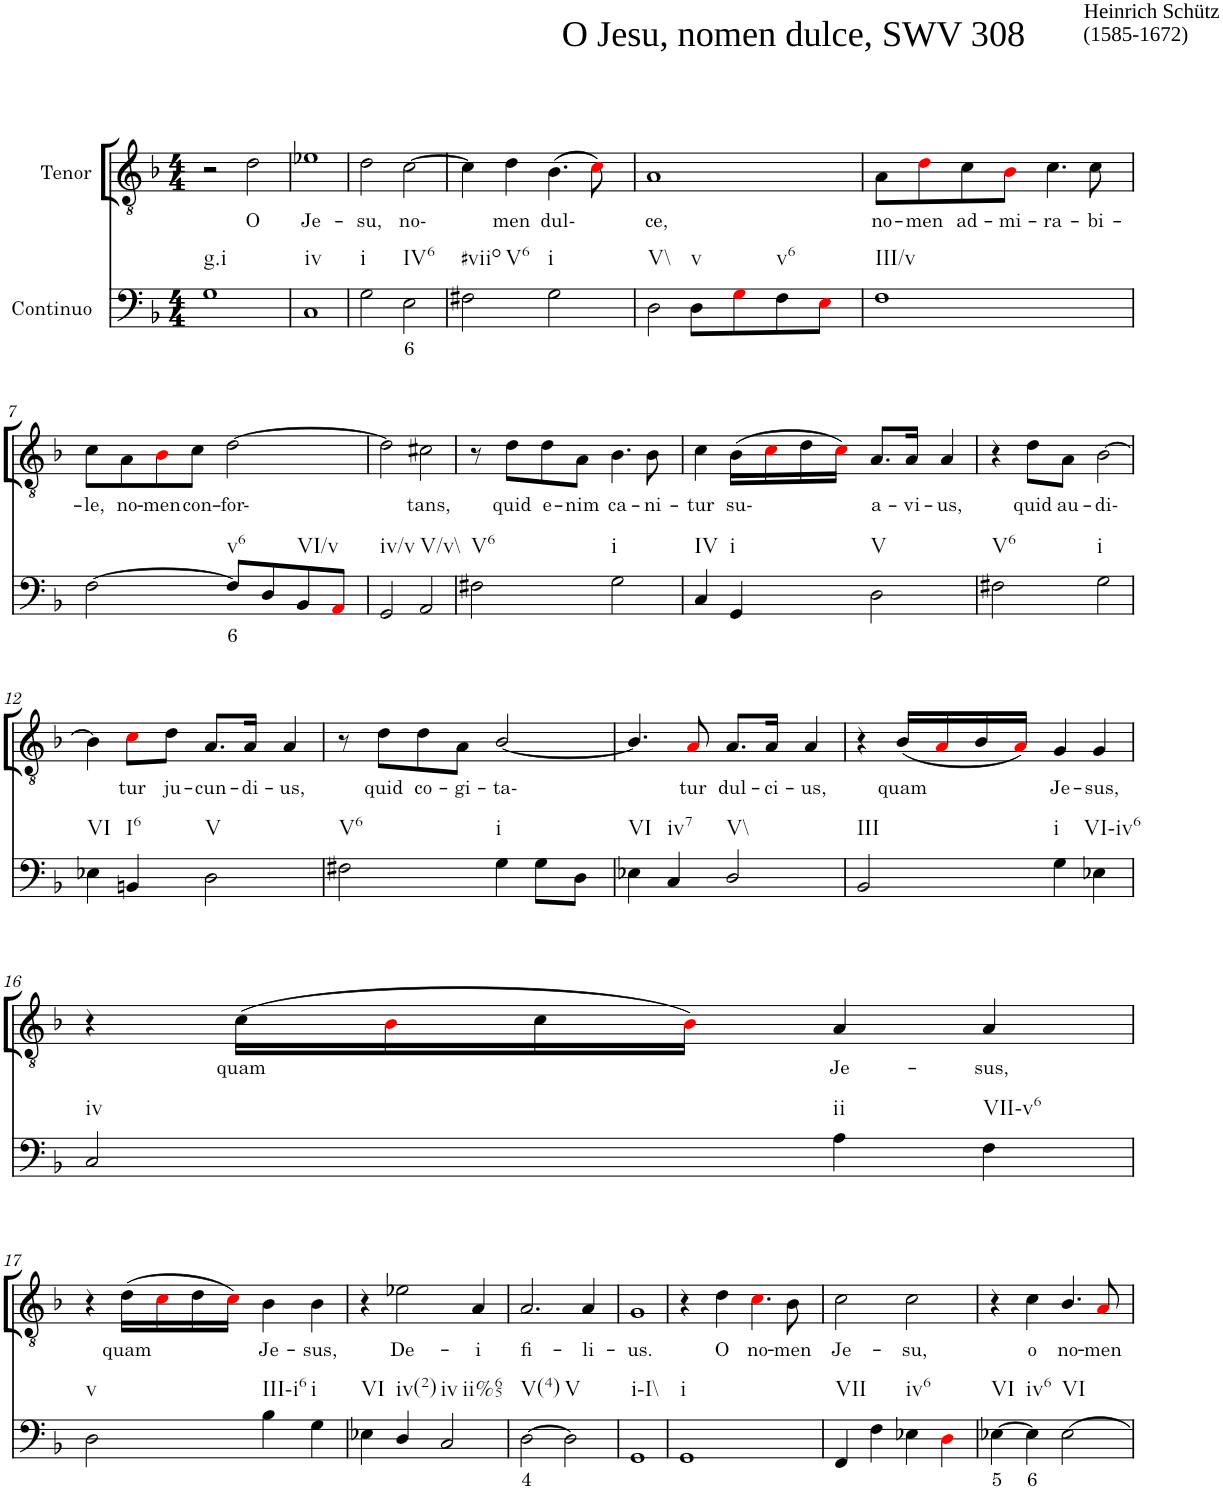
**kern	**text	**kern	**text
*part2	*part2	*part1	*part1
*staff2	*staff2	*staff1	*staff1
*I"Continuo	*	*I"Tenor	*
*clefF4	*	*clefGv2	*
*k[b-]	*	*k[b-]	*
*M4/4	*	*M4/4	*
=1	=1	=1	=1
!	!	!LO:TX:a:t=O Jesu, nomen dulce, SWV 308	!
!	!	!LO:TX:a:t=Heinrich Schütz	!
!	!	!LO:TX:a:t=(1585-1672)	!
!LO:TX:b:t=g.i	!	!	!
1G	.	2r	.
!	!	!	!LO:LY:b
.	.	2d\	O
=2	=2	=2	=2
!LO:TX:b:t=iv	!	!	!
!	!	!	!LO:LY:b
1C	.	1e-X	Je-
=3	=3	=3	=3
!LO:TX:b:t=i	!	!	!
!	!	!	!LO:LY:b
2G\	.	2d\	su,
!LO:TX:b:t=IV6	!	!	!
!	!LO:LY:b	!	!LO:LY:b
2E\	6	[2c\	no-
=4	=4	=4	=4
!LO:TX:b:t=#viio	!	!	!
!LO:TX:b:t=V6	!	!	!
2F#X\	.	4c\]	.
!	!	!	!LO:LY:b
.	.	4d\	men
!LO:TX:b:t=i	!	!	!
!	!	!	!LO:LY:b
2G\	.	(4.B-\	dul-
.	.	8ci\)	.
=5	=5	=5	=5
!LO:TX:b:t=V\\	!	!	!
!	!	!	!LO:LY:b
2D\	.	1A	ce,
!LO:TX:b:t=v	!	!	!
8D\L	.	.	.
8Gi\	.	.	.
!LO:TX:b:t=v6	!	!	!
8F\	.	.	.
8Ei\J	.	.	.
=6	=6	=6	=6
!LO:TX:b:t=III/v	!	!	!
!	!	!	!LO:LY:b
1F	.	8A\L	no-
!	!	!	!LO:LY:b
.	.	8di\	men
!	!	!	!LO:LY:b
.	.	8c\	ad-
!	!	!	!LO:LY:b
.	.	8B-i\J	mi-
!	!	!	!LO:LY:b
.	.	4.c\	ra-
!	!	!	!LO:LY:b
.	.	8c\	bi-
!!LO:LB:g=z
=7	=7	=7	=7
!	!	!	!LO:LY:b
[2F\	.	8c\L	le,
!	!	!	!LO:LY:b
.	.	8A\	no-
!	!	!	!LO:LY:b
.	.	8B-i\	men
!	!	!	!LO:LY:b
.	.	8c\J	con-
!LO:TX:b:t=v6	!	!	!
!	!LO:LY:b	!	!LO:LY:b
8F/L]	6	[2d\	for-
8D/	.	.	.
!LO:TX:b:t=VI/v	!	!	!
8BB-/	.	.	.
8AAi/J	.	.	.
=8	=8	=8	=8
!LO:TX:b:t=iv/v	!	!	!
2GG/	.	2d\]	.
!LO:TX:b:t=V/v\\	!	!	!
!	!	!	!LO:LY:b
2AA/	.	2c#X\	tans,
=9	=9	=9	=9
!LO:TX:b:t=V6	!	!	!
2F#X\	.	8r	.
!	!	!	!LO:LY:b
.	.	8d\L	quid
!	!	!	!LO:LY:b
.	.	8d\	e-
!	!	!	!LO:LY:b
.	.	8A\J	nim
!LO:TX:b:t=i	!	!	!
!	!	!	!LO:LY:b
2G\	.	4.B-\	ca-
!	!	!	!LO:LY:b
.	.	8B-\	ni-
=10	=10	=10	=10
!LO:TX:b:t=IV	!	!	!
!	!	!	!LO:LY:b
4C/	.	4c\	tur
!LO:TX:b:t=i	!	!	!
!	!	!	!LO:LY:b
4GG/	.	(16B-\LL	su-
.	.	16ci\	.
.	.	16d\	.
.	.	16ci\JJ)	.
!LO:TX:b:t=V	!	!	!
!	!	!	!LO:LY:b
2D\	.	8.A/L	a-
!	!	!	!LO:LY:b
.	.	16A/Jk	vi-
!	!	!	!LO:LY:b
.	.	4A/	us,
=11	=11	=11	=11
!LO:TX:b:t=V6	!	!	!
2F#X\	.	4r	.
!	!	!	!LO:LY:b
.	.	8d\L	quid
!	!	!	!LO:LY:b
.	.	8A\J	au-
!LO:TX:b:t=i	!	!	!
!	!	!	!LO:LY:b
2G\	.	[2B-\	di-
!!LO:LB:g=z
=12	=12	=12	=12
!LO:TX:b:t=VI	!	!	!
4E-X\	.	4B-\]	.
!LO:TX:b:t=I6	!	!	!
!	!	!	!LO:LY:b
4BBn/	.	8ci\L	tur
!	!	!	!LO:LY:b
.	.	8d\J	ju-
!LO:TX:b:t=V	!	!	!
!	!	!	!LO:LY:b
2D\	.	8.A/L	cun-
!	!	!	!LO:LY:b
.	.	16A/Jk	di-
!	!	!	!LO:LY:b
.	.	4A/	us,
=13	=13	=13	=13
!LO:TX:b:t=V6	!	!	!
2F#X\	.	8r	.
!	!	!	!LO:LY:b
.	.	8d\L	quid
!	!	!	!LO:LY:b
.	.	8d\	co-
!	!	!	!LO:LY:b
.	.	8A\J	gi-
!LO:TX:b:t=i	!	!	!
!	!	!	!LO:LY:b
4G\	.	[2B-/	ta-
8G\L	.	.	.
8D\J	.	.	.
=14	=14	=14	=14
!LO:TX:b:t=VI	!	!	!
4E-X\	.	4.B-/]	.
!LO:TX:b:t=iv7	!	!	!
4C/	.	.	.
!	!	!	!LO:LY:b
.	.	8Ai/	tur
!LO:TX:b:t=V\\	!	!	!
!	!	!	!LO:LY:b
2D/	.	8.A/L	dul-
!	!	!	!LO:LY:b
.	.	16A/Jk	ci-
!	!	!	!LO:LY:b
.	.	4A/	us,
=15	=15	=15	=15
!LO:TX:b:t=III	!	!	!
2BB-/	.	4r	.
!	!	!	!LO:LY:b
.	.	(16B-/LL	quam
.	.	16Ai/	.
.	.	16B-/	.
.	.	16Ai/JJ)	.
!LO:TX:b:t=i	!	!	!
!	!	!	!LO:LY:b
4G\	.	4G/	Je-
!LO:TX:b:t=VI-iv6	!	!	!
!	!	!	!LO:LY:b
4E-X\	.	4G/	sus,
!!LO:LB:g=z
=16	=16	=16	=16
!LO:TX:b:t=iv	!	!	!
2C/	.	4r	.
!	!	!	!LO:LY:b
.	.	(16c\LL	quam
.	.	16B-i\	.
.	.	16c\	.
.	.	16B-i\JJ)	.
!LO:TX:b:t=ii	!	!	!
!	!	!	!LO:LY:b
4A\	.	4A/	Je-
!LO:TX:b:t=VII-v6	!	!	!
!	!	!	!LO:LY:b
4F\	.	4A/	sus,
!!LO:LB:g=z
=17	=17	=17	=17
!LO:TX:b:t=v	!	!	!
2D\	.	4r	.
!	!	!	!LO:LY:b
.	.	(16d\LL	quam
.	.	16ci\	.
.	.	16d\	.
.	.	16ci\JJ)	.
!LO:TX:b:t=III-i6	!	!	!
!	!	!	!LO:LY:b
4B-\	.	4B-\	Je-
!LO:TX:b:t=i	!	!	!
!	!	!	!LO:LY:b
4G\	.	4B-\	sus,
=18	=18	=18	=18
!LO:TX:b:t=VI	!	!	!
4E-X\	.	4r	.
!LO:TX:b:t=iv(2)	!	!	!
!	!	!	!LO:LY:b
4D/	.	2e-X\	De-
!LO:TX:b:t=iv	!	!	!
!LO:TX:b:t=ii%65	!	!	!
2C/	.	.	.
!	!	!	!LO:LY:b
.	.	4A/	i
=19	=19	=19	=19
!LO:TX:b:t=V(4)	!	!	!
!	!LO:LY:b	!	!LO:LY:b
[2D\	4	2.A/	fi-
!LO:TX:b:t=V	!	!	!
2D\]	.	.	.
!	!	!	!LO:LY:b
.	.	4A/	li-
=20	=20	=20	=20
!LO:TX:b:t=i\\-I\\	!	!	!
!	!	!	!LO:LY:b
1GG	.	1G	us.
=21	=21	=21	=21
!LO:TX:b:t=i	!	!	!
1GG	.	4r	.
!	!	!	!LO:LY:b
.	.	4d\	O
!	!	!	!LO:LY:b
.	.	4.ci\	no-
!	!	!	!LO:LY:b
.	.	8B-\	men
=22	=22	=22	=22
!LO:TX:b:t=VII	!	!	!
!	!	!	!LO:LY:b
4FF/	.	2c\	Je-
4F\	.	.	.
!LO:TX:b:t=iv6	!	!	!
!	!	!	!LO:LY:b
4E-X\	.	2c\	su,
4Di\	.	.	.
=23	=23	=23	=23
!LO:TX:b:t=VI	!	!	!
!	!LO:LY:b	!	!
[4E-X\	5	4r	.
!LO:TX:b:t=iv6	!	!	!
!	!LO:LY:b	!	!LO:LY:b
4E-\]	6	4c\	o
!LO:TX:b:t=VI	!	!	!
!	!	!	!LO:LY:b
[2E-\	.	4.B-/	no-
!	!	!	!LO:LY:b
.	.	8Ai/	men
=	=	=	=
*-	*-	*-	*-
